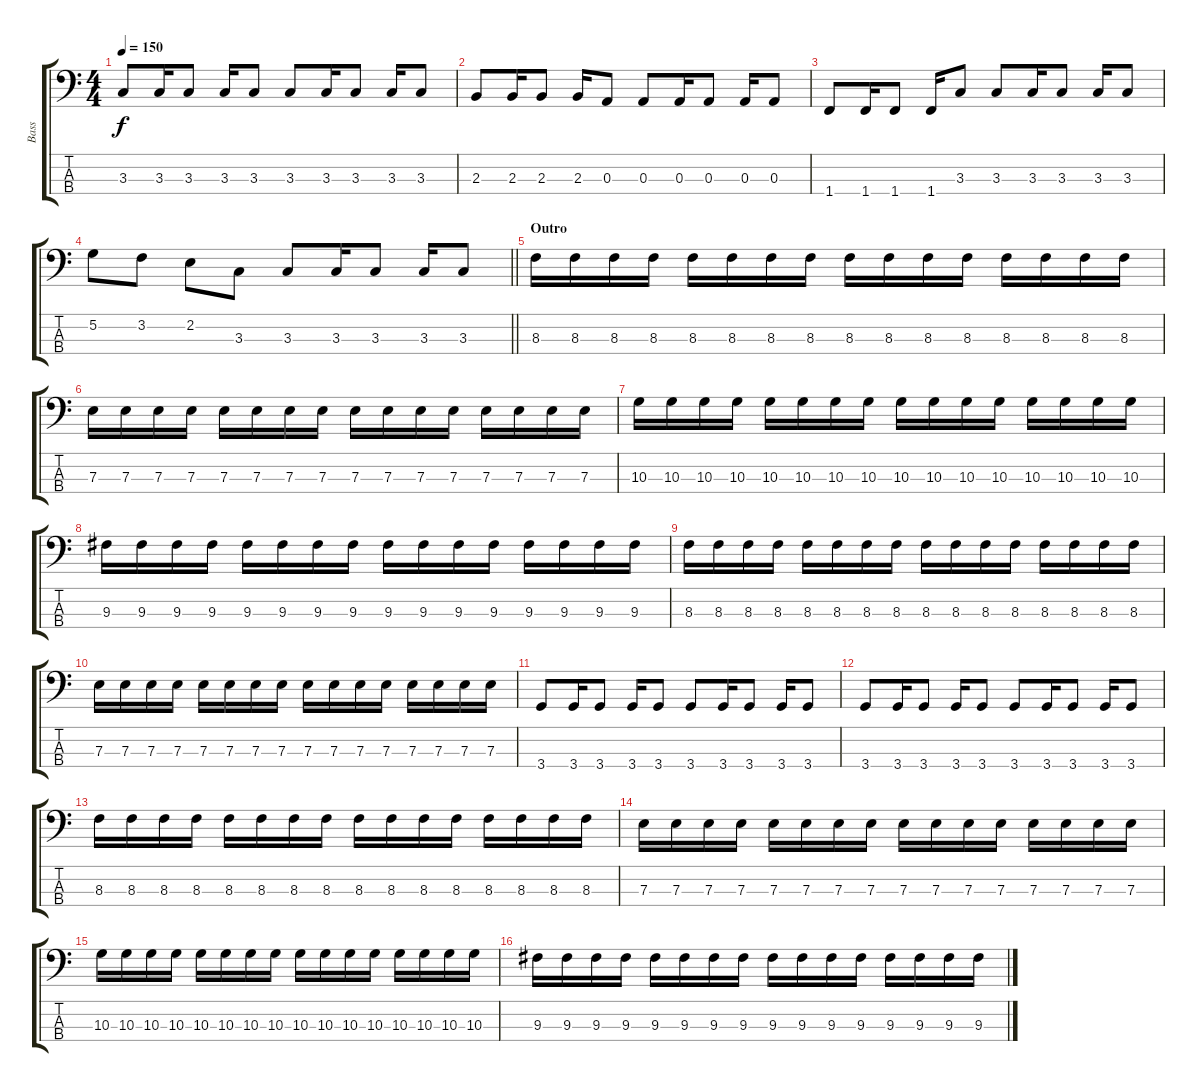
\track ("Bass" "Bass") {instrument electricbasspick}
\staff {score tabs}
\tuning (G2 D2 A1 E1) {hide}
\ts (4 4)
\tempo 150
\clef f4
\ks c
3.3.8{dy f} 3.3.16 3.3.8 3.3.16 3.3.8 3.3.8 3.3.16 3.3.8 3.3.16 3.3.8 |
2.3.8 2.3.16 2.3.8 2.3.16 0.3.8 0.3.8 0.3.16 0.3.8 0.3.16 0.3.8 |
1.4.8 1.4.16 1.4.8 1.4.16 3.3.8 3.3.8 3.3.16 3.3.8 3.3.16 3.3.8 |
\barLineRight lightlight
5.2.8 3.2.8 2.2.8 3.3.8 3.3.8 3.3.16 3.3.8 3.3.16 3.3.8 |
\section ("" "Outro")
8.3.16 8.3.16 8.3.16 8.3.16 8.3.16 8.3.16 8.3.16 8.3.16 8.3.16 8.3.16 8.3.16 8.3.16 8.3.16 8.3.16 8.3.16 8.3.16 |
7.3.16 7.3.16 7.3.16 7.3.16 7.3.16 7.3.16 7.3.16 7.3.16 7.3.16 7.3.16 7.3.16 7.3.16 7.3.16 7.3.16 7.3.16 7.3.16 |
10.3.16 10.3.16 10.3.16 10.3.16 10.3.16 10.3.16 10.3.16 10.3.16 10.3.16 10.3.16 10.3.16 10.3.16 10.3.16 10.3.16 10.3.16 10.3.16 |
9.3.16 9.3.16 9.3.16 9.3.16 9.3.16 9.3.16 9.3.16 9.3.16 9.3.16 9.3.16 9.3.16 9.3.16 9.3.16 9.3.16 9.3.16 9.3.16 |
8.3.16 8.3.16 8.3.16 8.3.16 8.3.16 8.3.16 8.3.16 8.3.16 8.3.16 8.3.16 8.3.16 8.3.16 8.3.16 8.3.16 8.3.16 8.3.16 |
7.3.16 7.3.16 7.3.16 7.3.16 7.3.16 7.3.16 7.3.16 7.3.16 7.3.16 7.3.16 7.3.16 7.3.16 7.3.16 7.3.16 7.3.16 7.3.16 |
3.4.8 3.4.16 3.4.8 3.4.16 3.4.8 3.4.8 3.4.16 3.4.8 3.4.16 3.4.8 |
3.4.8 3.4.16 3.4.8 3.4.16 3.4.8 3.4.8 3.4.16 3.4.8 3.4.16 3.4.8 |
8.3.16 8.3.16 8.3.16 8.3.16 8.3.16 8.3.16 8.3.16 8.3.16 8.3.16 8.3.16 8.3.16 8.3.16 8.3.16 8.3.16 8.3.16 8.3.16 |
7.3.16 7.3.16 7.3.16 7.3.16 7.3.16 7.3.16 7.3.16 7.3.16 7.3.16 7.3.16 7.3.16 7.3.16 7.3.16 7.3.16 7.3.16 7.3.16 |
10.3.16 10.3.16 10.3.16 10.3.16 10.3.16 10.3.16 10.3.16 10.3.16 10.3.16 10.3.16 10.3.16 10.3.16 10.3.16 10.3.16 10.3.16 10.3.16 |
9.3.16 9.3.16 9.3.16 9.3.16 9.3.16 9.3.16 9.3.16 9.3.16 9.3.16 9.3.16 9.3.16 9.3.16 9.3.16 9.3.16 9.3.16 9.3.16
